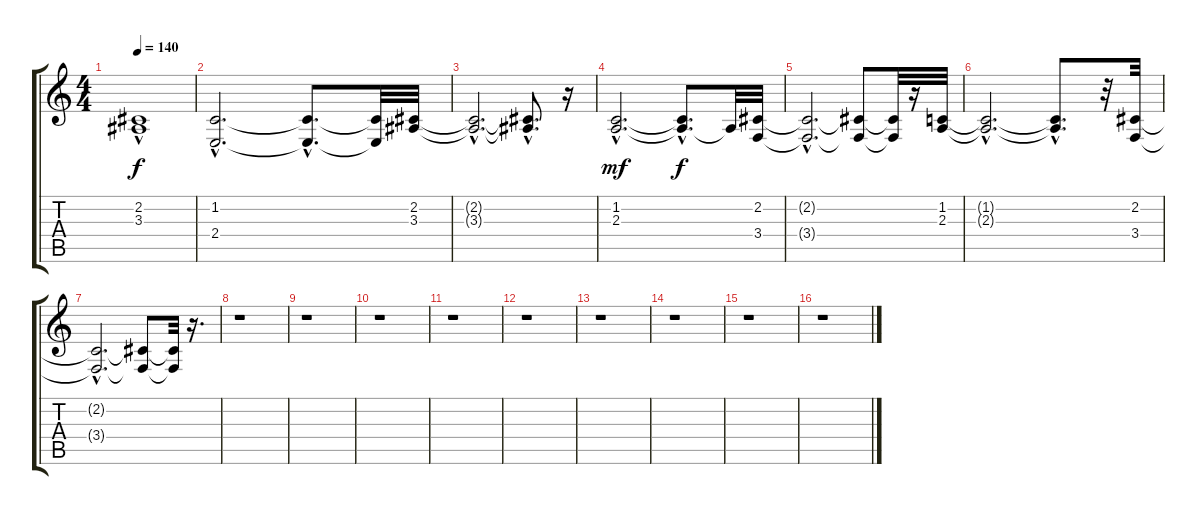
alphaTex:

\track "" {instrument stringensemble1}
\staff {score tabs}
\tuning (E4 B3 G3 D3 A2 E2) {hide}
\ts (4 4)
\tempo 140
\clef g2
\ks c
(2.2 3.3{hac}).1{dy f instrument stringensemble1} |
(1.2{hac} 2.4{hac}).2{d} (1.2{hac t} 2.4{hac t}).8{d} (1.2{t} 2.4{t}).32 (2.2 3.3).32 |
(2.2{hac t} 3.3{hac t}).2{d} (2.2{hac t} 3.3{hac t}).8{d} r.16 |
(1.2{hac} 2.3{hac}).2{d dy mf} (1.2{hac t} 2.3{hac t}).8{d dy f} 2.3{t}.32 (2.2 3.4).32 |
(2.2{hac t} 3.4{hac t}).2{d} (2.2{t} 3.4{t}).8 (2.2{t} 3.4{t}).32 r.16 (1.2 2.3).32 |
(1.2{hac t} 2.3{hac t}).2{d} (1.2{hac t} 2.3{hac t}).8{d} r.32 (2.2 3.4).32 |
(2.2{hac t} 3.4{hac t}).2{d} (2.2{t} 3.4{t}).8 (2.2{t} 3.4{t}).32 r.16{d} |
r.1 |
r.1 |
r.1 |
r.1 |
r.1 |
r.1 |
r.1 |
r.1 |
r.1
